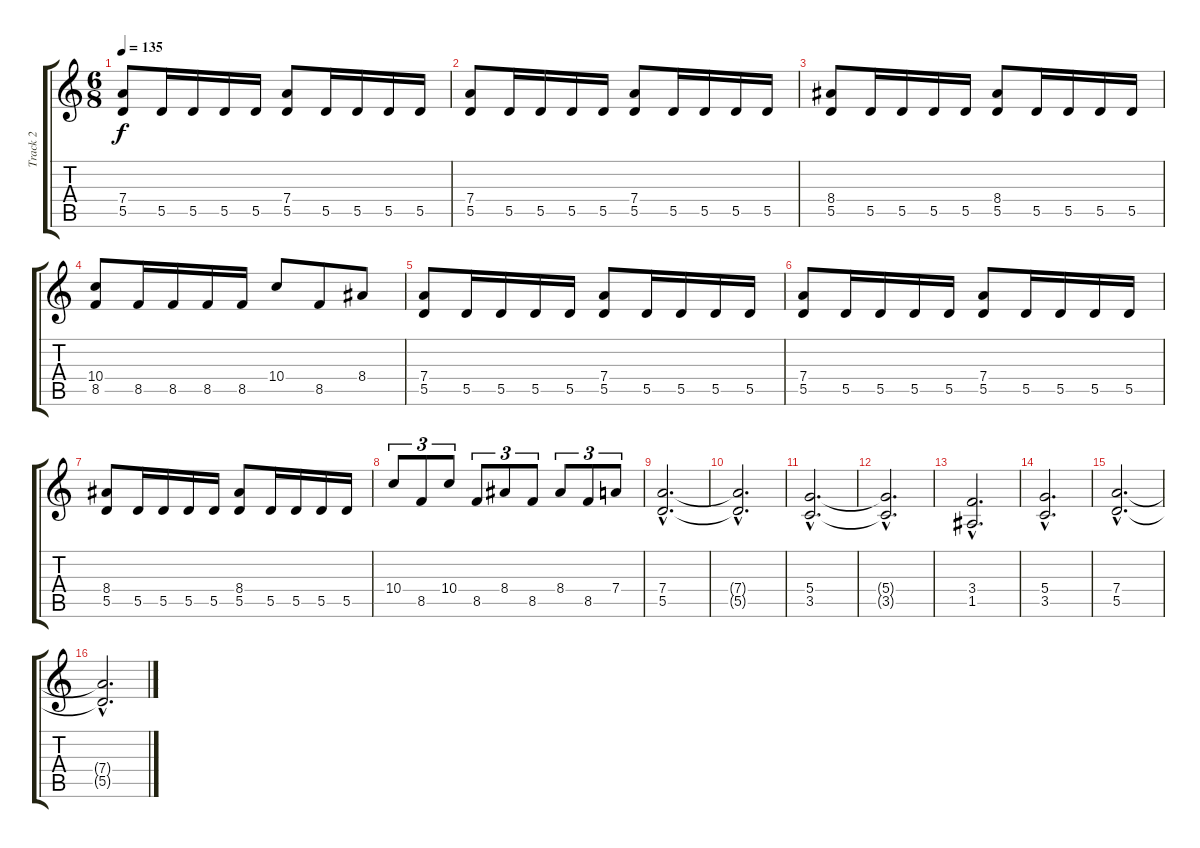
\track ("Track 2" "Track 2") {instrument distortionguitar}
\staff {score tabs}
\tuning (E4 B3 G3 D3 A2 E2) {hide}
\ts (6 8)
\tempo 135
\clef g2
\ks c
(7.4 5.5).8{dy f} 5.5.16 5.5.16 5.5.16 5.5.16 (7.4 5.5).8 5.5.16 5.5.16 5.5.16 5.5.16 |
(7.4 5.5).8 5.5.16 5.5.16 5.5.16 5.5.16 (7.4 5.5).8 5.5.16 5.5.16 5.5.16 5.5.16 |
(8.4 5.5).8 5.5.16 5.5.16 5.5.16 5.5.16 (8.4 5.5).8 5.5.16 5.5.16 5.5.16 5.5.16 |
(10.4 8.5).8 8.5.16 8.5.16 8.5.16 8.5.16 10.4.8 8.5.8 8.4.8 |
(7.4 5.5).8 5.5.16 5.5.16 5.5.16 5.5.16 (7.4 5.5).8 5.5.16 5.5.16 5.5.16 5.5.16 |
(7.4 5.5).8 5.5.16 5.5.16 5.5.16 5.5.16 (7.4 5.5).8 5.5.16 5.5.16 5.5.16 5.5.16 |
(8.4 5.5).8 5.5.16 5.5.16 5.5.16 5.5.16 (8.4 5.5).8 5.5.16 5.5.16 5.5.16 5.5.16 |
10.4.8{tu (3 2)} 8.5.8{tu (3 2)} 10.4.8{tu (3 2)} 8.5.8{tu (3 2)} 8.4.8{tu (3 2)} 8.5.8{tu (3 2)} 8.4.8{tu (3 2)} 8.5.8{tu (3 2)} 7.4.8{tu (3 2)} |
(7.4{hac} 5.5{hac}).2{d} |
(7.4{hac t} 5.5{hac t}).2{d} |
(5.4{hac} 3.5{hac}).2{d} |
(5.4{hac t} 3.5{hac t}).2{d} |
(3.4{hac} 1.5{hac}).2{d} |
(5.4{hac} 3.5{hac}).2{d} |
(7.4{hac} 5.5{hac}).2{d} |
(7.4{hac t} 5.5{hac t}).2{d}
